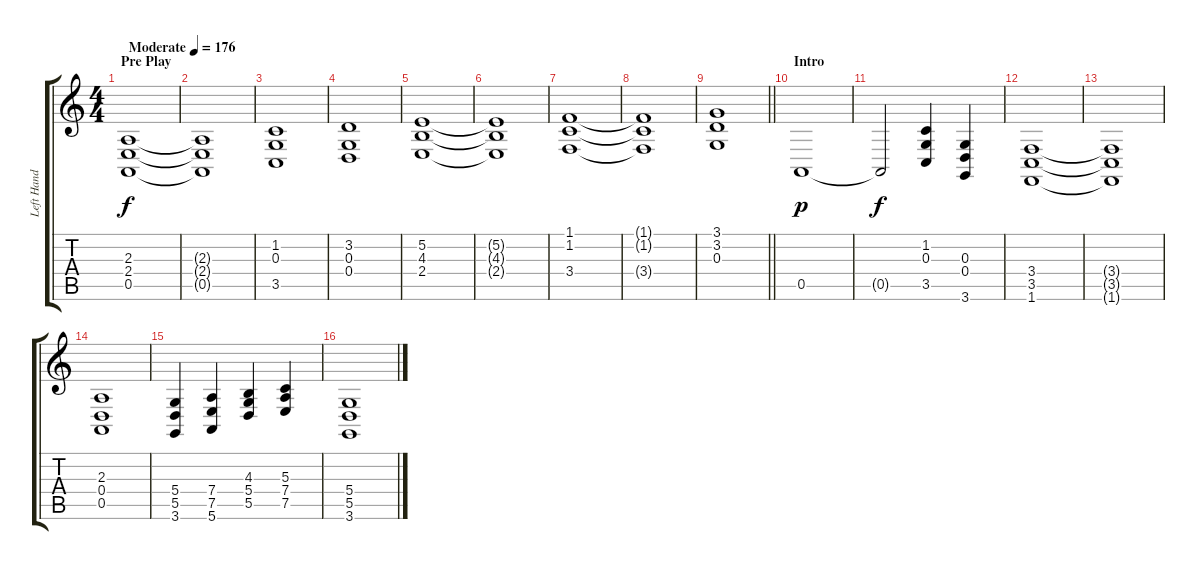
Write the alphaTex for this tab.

\track ("Left Hand" "Left Hand") {instrument stringensemble1}
\staff {score tabs}
\tuning (E4 B3 G3 D3 A2 E2) {hide}
\ts (4 4)
\section ("" "Pre Play")
\tempo (176 "Moderate")
\clef g2
\ks c
(2.3 2.4 0.5).1{dy f instrument stringensemble1} |
(2.3{t} 2.4{t} 0.5{t}).1 |
(1.2 0.3 3.5).1 |
(3.2 0.3 0.4).1 |
(5.2 4.3 2.4).1 |
(5.2{t} 4.3{t} 2.4{t}).1 |
(1.1 1.2 3.4).1 |
(1.1{t} 1.2{t} 3.4{t}).1 |
\barLineRight lightlight
(3.1 3.2 0.3).1 |
\section ("" "Intro")
0.5.1{dy p} |
0.5{t}.2{dy f} (1.2 0.3 3.5).4 (0.3 0.4 3.6).4 |
(3.4 3.5 1.6).1 |
(3.4{t} 3.5{t} 1.6{t}).1 |
(2.3 0.4 0.5).1 |
(5.4 5.5 3.6).4 (7.4 7.5 5.6).4 (4.3 5.4 5.5).4 (5.3 7.4 7.5).4 |
(5.4 5.5 3.6).1
